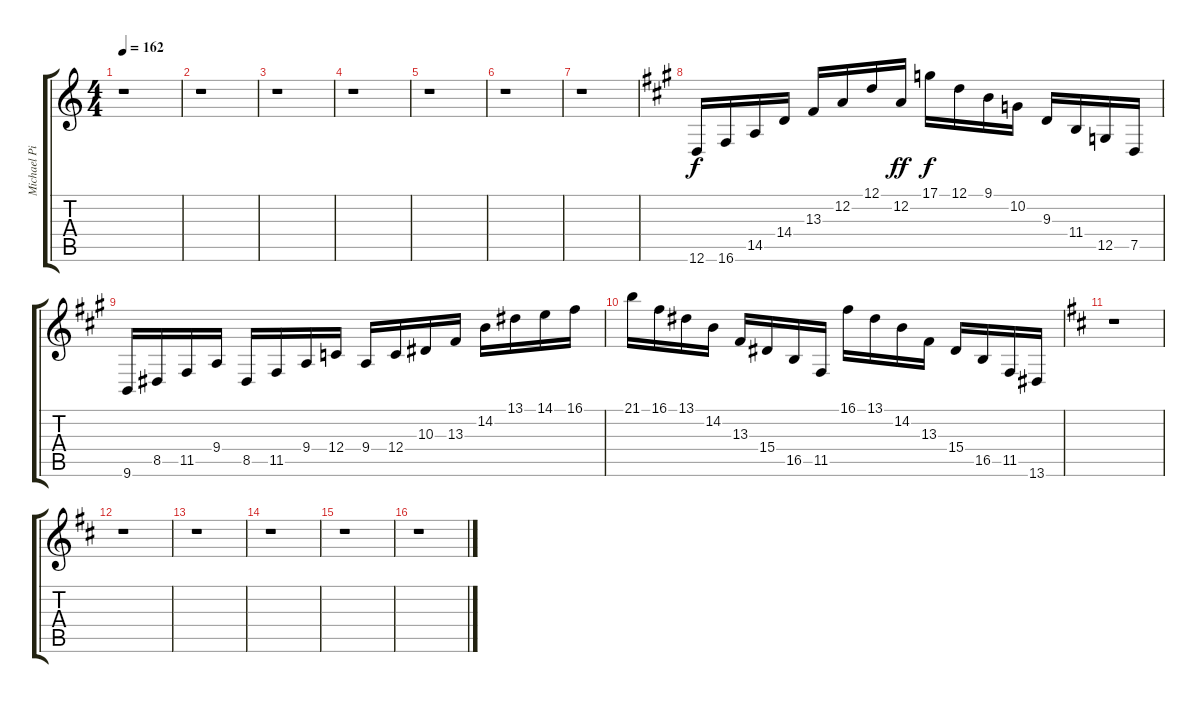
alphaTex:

\track ("Michael Pinnella" "Michael Pi") {instrument drawbarorgan}
\staff {score tabs}
\tuning (D4 A3 F3 C3 G2 D2) {hide}
\ts (4 4)
\tempo 162
\clef g2
\ks aminor
r.1{dy f} |
r.1 |
r.1 |
r.1 |
r.1 |
r.1 |
r.1 |
\ks a
12.6.16{instrument lead2sawtooth} 16.6.16 14.5.16 14.4.16 13.3.16 12.2.16 12.1.16 12.2.16{dy ff} 17.1.16{dy f instrument lead2sawtooth} 12.1.16 9.1.16 10.2.16 9.3.16 11.4.16 12.5.16 7.5.16 |
9.6.16{instrument lead2sawtooth} 8.5.16 11.5.16 9.4.16 8.5.16 11.5.16 9.4.16 12.4.16 9.4.16{instrument lead2sawtooth} 12.4.16 10.3.16 13.3.16 14.2.16 13.1.16 14.1.16 16.1.16 |
21.1.16{instrument lead2sawtooth} 16.1.16 13.1.16 14.2.16 13.3.16 15.4.16 16.5.16 11.5.16 16.1.16{instrument lead2sawtooth} 13.1.16 14.2.16 13.3.16 15.4.16 16.5.16 11.5.16 13.6.16 |
\ks d
r.1{instrument drawbarorgan} |
r.1 |
r.1 |
r.1 |
r.1 |
r.1
